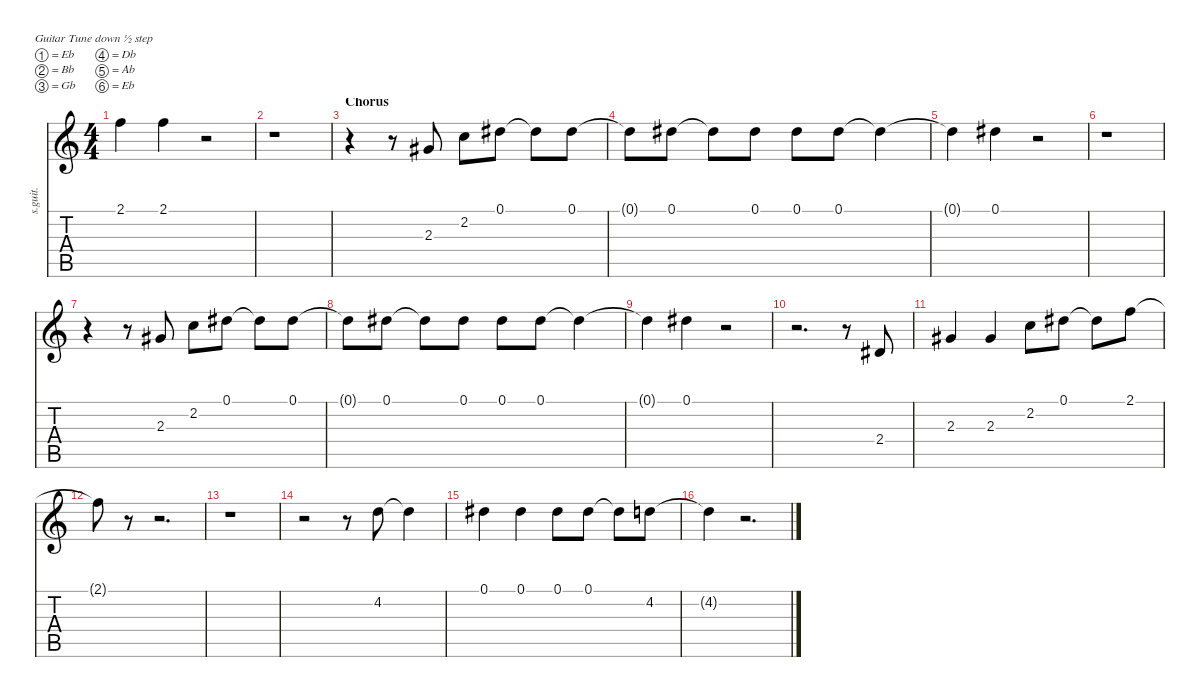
\defaultSystemsLayout 4
\hideDynamics
\bracketExtendMode nobrackets
\track ("Mike Dirnt - Backing Vocals" "s.guit.") {instrument flute}
\staff {score tabs}
\tuning (Eb4 Bb3 Gb3 Db3 Ab2 Eb2)
\displaytranspose 12
\ts (4 4)
\tempo (175 hide)
\clef g2
\ks c
2.1{t}.4{lyrics (0 "") lyrics (1 "") lyrics (2 "") lyrics (3 "") lyrics (4 "") dy f} 2.1.4{lyrics (0 "") lyrics (1 "") lyrics (2 "") lyrics (3 "") lyrics (4 "")} r.2 |
r.1 |
\section ("" "Chorus")
r.4 r.8 2.3{acc #}.8{lyrics (0 "") lyrics (1 "") lyrics (2 "") lyrics (3 "") lyrics (4 "")} 2.2.8{lyrics (0 "") lyrics (1 "") lyrics (2 "") lyrics (3 "") lyrics (4 "")} 0.1{acc #}.8{lyrics (0 "") lyrics (1 "") lyrics (2 "") lyrics (3 "") lyrics (4 "")} 0.1{t acc #}.8{lyrics (0 "") lyrics (1 "") lyrics (2 "") lyrics (3 "") lyrics (4 "")} 0.1{acc #}.8{lyrics (0 "") lyrics (1 "") lyrics (2 "") lyrics (3 "") lyrics (4 "")} |
0.1{t acc #}.8{lyrics (0 "") lyrics (1 "") lyrics (2 "") lyrics (3 "") lyrics (4 "")} 0.1{acc #}.8{lyrics (0 "") lyrics (1 "") lyrics (2 "") lyrics (3 "") lyrics (4 "")} 0.1{t acc #}.8{lyrics (0 "") lyrics (1 "") lyrics (2 "") lyrics (3 "") lyrics (4 "")} 0.1{acc #}.8{lyrics (0 "") lyrics (1 "") lyrics (2 "") lyrics (3 "") lyrics (4 "")} 0.1{acc #}.8{lyrics (0 "") lyrics (1 "") lyrics (2 "") lyrics (3 "") lyrics (4 "")} 0.1{acc #}.8{lyrics (0 "") lyrics (1 "") lyrics (2 "") lyrics (3 "") lyrics (4 "")} 0.1{t acc #}.4{lyrics (0 "") lyrics (1 "") lyrics (2 "") lyrics (3 "") lyrics (4 "")} |
0.1{t acc #}.4{lyrics (0 "") lyrics (1 "") lyrics (2 "") lyrics (3 "") lyrics (4 "")} 0.1{acc #}.4{lyrics (0 "") lyrics (1 "") lyrics (2 "") lyrics (3 "") lyrics (4 "")} r.2 |
r.1 |
r.4 r.8 2.3{acc #}.8{lyrics (0 "") lyrics (1 "") lyrics (2 "") lyrics (3 "") lyrics (4 "")} 2.2.8{lyrics (0 "") lyrics (1 "") lyrics (2 "") lyrics (3 "") lyrics (4 "")} 0.1{acc #}.8{lyrics (0 "") lyrics (1 "") lyrics (2 "") lyrics (3 "") lyrics (4 "")} 0.1{t acc #}.8{lyrics (0 "") lyrics (1 "") lyrics (2 "") lyrics (3 "") lyrics (4 "")} 0.1{acc #}.8{lyrics (0 "") lyrics (1 "") lyrics (2 "") lyrics (3 "") lyrics (4 "")} |
0.1{t acc #}.8{lyrics (0 "") lyrics (1 "") lyrics (2 "") lyrics (3 "") lyrics (4 "")} 0.1{acc #}.8{lyrics (0 "") lyrics (1 "") lyrics (2 "") lyrics (3 "") lyrics (4 "")} 0.1{t acc #}.8{lyrics (0 "") lyrics (1 "") lyrics (2 "") lyrics (3 "") lyrics (4 "")} 0.1{acc #}.8{lyrics (0 "") lyrics (1 "") lyrics (2 "") lyrics (3 "") lyrics (4 "")} 0.1{acc #}.8{lyrics (0 "") lyrics (1 "") lyrics (2 "") lyrics (3 "") lyrics (4 "")} 0.1{acc #}.8{lyrics (0 "") lyrics (1 "") lyrics (2 "") lyrics (3 "") lyrics (4 "")} 0.1{t acc #}.4{lyrics (0 "") lyrics (1 "") lyrics (2 "") lyrics (3 "") lyrics (4 "")} |
0.1{t acc #}.4{lyrics (0 "") lyrics (1 "") lyrics (2 "") lyrics (3 "") lyrics (4 "")} 0.1{acc #}.4{lyrics (0 "") lyrics (1 "") lyrics (2 "") lyrics (3 "") lyrics (4 "")} r.2 |
r.2{d} r.8 2.4{acc #}.8{lyrics (0 "") lyrics (1 "") lyrics (2 "") lyrics (3 "") lyrics (4 "")} |
2.3{acc #}.4{lyrics (0 "") lyrics (1 "") lyrics (2 "") lyrics (3 "") lyrics (4 "")} 2.3{acc #}.4{lyrics (0 "") lyrics (1 "") lyrics (2 "") lyrics (3 "") lyrics (4 "")} 2.2.8{lyrics (0 "") lyrics (1 "") lyrics (2 "") lyrics (3 "") lyrics (4 "")} 0.1{acc #}.8{lyrics (0 "") lyrics (1 "") lyrics (2 "") lyrics (3 "") lyrics (4 "")} 0.1{t acc #}.8{lyrics (0 "") lyrics (1 "") lyrics (2 "") lyrics (3 "") lyrics (4 "")} 2.1.8{lyrics (0 "") lyrics (1 "") lyrics (2 "") lyrics (3 "") lyrics (4 "")} |
2.1{t}.8{lyrics (0 "") lyrics (1 "") lyrics (2 "") lyrics (3 "") lyrics (4 "")} r.8 r.2{d} |
r.1 |
r.2 r.8 4.2.8{lyrics (0 "") lyrics (1 "") lyrics (2 "") lyrics (3 "") lyrics (4 "")} 4.2{t}.4{lyrics (0 "") lyrics (1 "") lyrics (2 "") lyrics (3 "") lyrics (4 "")} |
0.1{acc #}.4{lyrics (0 "") lyrics (1 "") lyrics (2 "") lyrics (3 "") lyrics (4 "")} 0.1{acc #}.4{lyrics (0 "") lyrics (1 "") lyrics (2 "") lyrics (3 "") lyrics (4 "")} 0.1{acc #}.8{lyrics (0 "") lyrics (1 "") lyrics (2 "") lyrics (3 "") lyrics (4 "")} 0.1{acc #}.8{lyrics (0 "") lyrics (1 "") lyrics (2 "") lyrics (3 "") lyrics (4 "")} 0.1{t acc #}.8{lyrics (0 "") lyrics (1 "") lyrics (2 "") lyrics (3 "") lyrics (4 "")} 4.2.8{lyrics (0 "") lyrics (1 "") lyrics (2 "") lyrics (3 "") lyrics (4 "")} |
4.2{t}.4{lyrics (0 "") lyrics (1 "") lyrics (2 "") lyrics (3 "") lyrics (4 "")} r.2{d}
